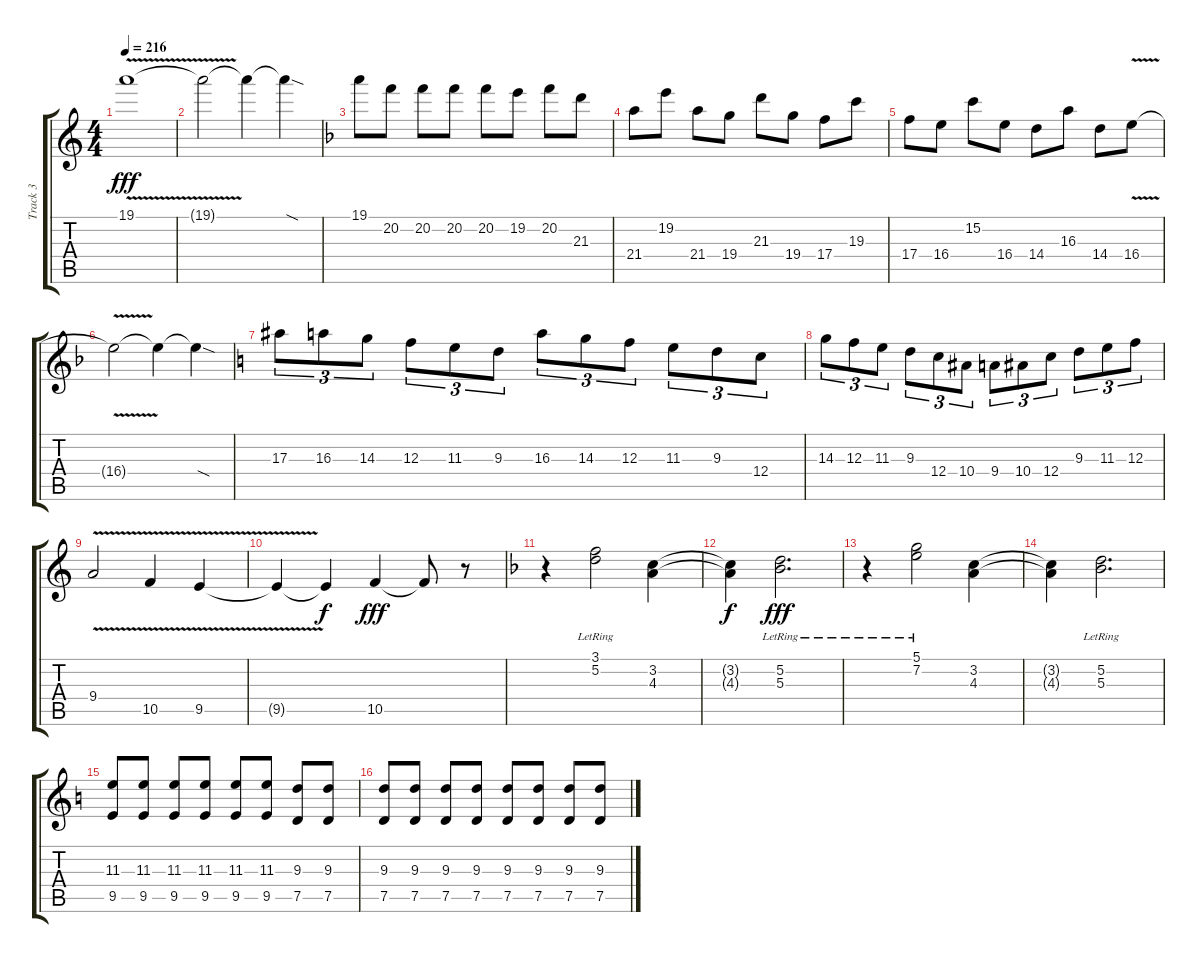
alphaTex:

\track ("Track 3" "Track 3") {instrument overdrivenguitar}
\staff {score tabs}
\tuning (D4 A3 F3 C3 G2 D2) {hide}
\ts (4 4)
\tempo 216
\clef g2
\ks c
19.1{v}.1{dy fff} |
19.1{t}.2 19.1{t}.4 19.1{sod t}.4 |
\ks f
19.1.8 20.2.8 20.2.8 20.2.8 20.2.8 19.2.8 20.2.8 21.3.8 |
21.4.8 19.2.8 21.4.8 19.4.8 21.3.8 19.4.8 17.4.8 19.3.8 |
17.4.8 16.4.8 15.2.8 16.4.8 14.4.8 16.3.8 14.4.8 16.4{v}.8 |
16.4{t}.2 16.4{t}.4 16.4{sod t}.4 |
\ks c
17.3.8{tu (3 2)} 16.3.8{tu (3 2)} 14.3.8{tu (3 2)} 12.3.8{tu (3 2)} 11.3.8{tu (3 2)} 9.3.8{tu (3 2)} 16.3.8{tu (3 2)} 14.3.8{tu (3 2)} 12.3.8{tu (3 2)} 11.3.8{tu (3 2)} 9.3.8{tu (3 2)} 12.4.8{tu (3 2)} |
14.3.8{tu (3 2)} 12.3.8{tu (3 2)} 11.3.8{tu (3 2)} 9.3.8{tu (3 2)} 12.4.8{tu (3 2)} 10.4.8{tu (3 2)} 9.4.8{tu (3 2)} 10.4.8{tu (3 2)} 12.4.8{tu (3 2)} 9.3.8{tu (3 2)} 11.3.8{tu (3 2)} 12.3.8{tu (3 2)} |
9.4{v}.2 10.5{v}.4 9.5{v}.4 |
9.5{t}.4 9.5{t}.4{dy f} 10.5.4{dy fff} 10.5{t}.8 r.8 |
\ks f
r.4{volume 10} (3.1{lr} 5.2{lr}).2 (3.2 4.3).4 |
(3.2{t} 4.3{t}).4{dy f} (5.2 5.3{lr}).2{d dy fff} |
r.4 (5.1{lr} 7.2{lr}).2 (3.2 4.3).4 |
(3.2{t} 4.3{t}).4 (5.2 5.3{lr}).2{d} |
\ks c
(11.3 9.5).8 (11.3 9.5).8 (11.3 9.5).8 (11.3 9.5).8 (11.3 9.5).8 (11.3 9.5).8 (9.3 7.5).8 (9.3 7.5).8 |
(9.3 7.5).8 (9.3 7.5).8 (9.3 7.5).8 (9.3 7.5).8 (9.3 7.5).8 (9.3 7.5).8 (9.3 7.5).8 (9.3 7.5).8
